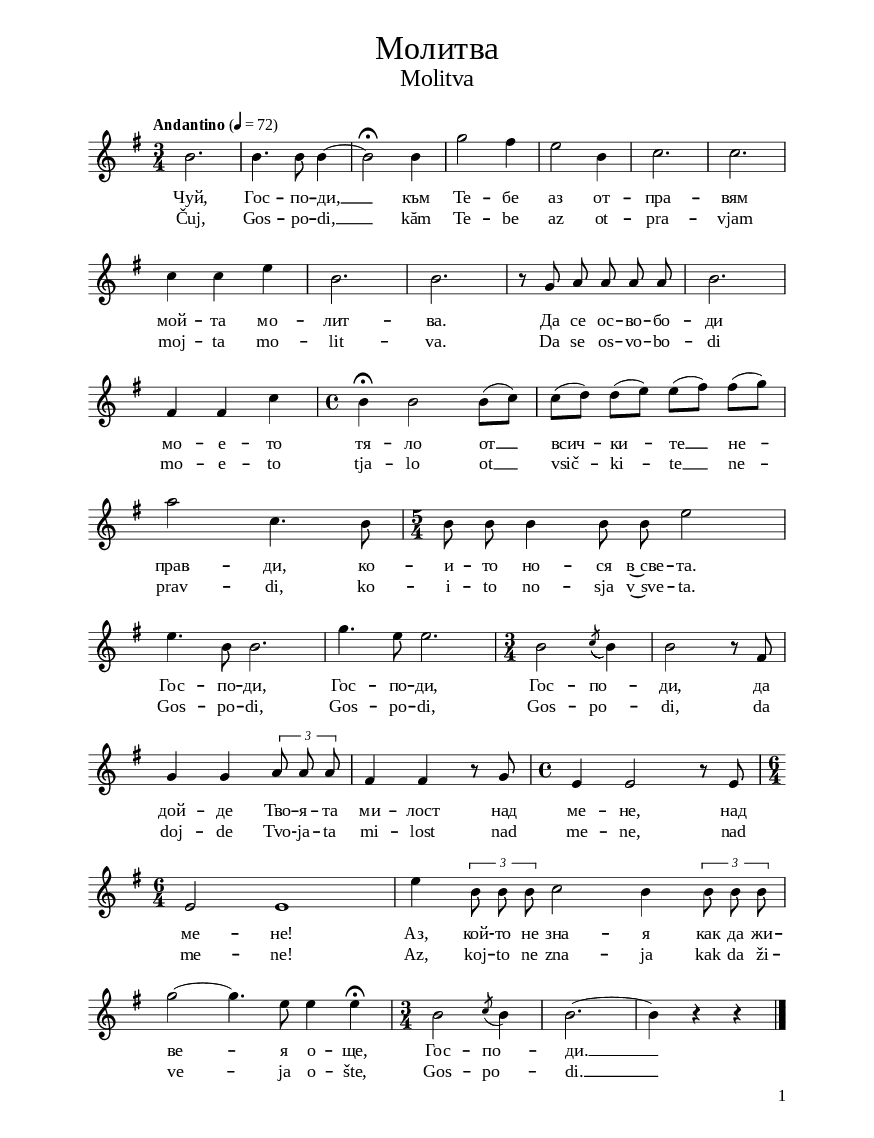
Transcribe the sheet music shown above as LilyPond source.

\version "2.24.2"

% include paper part and global functions
\include "include/globals.ily"

\bookpart {
  \label #'ref178
  \tocItem \markup "Молитва (Чуй, Господи) – Molitva (Čuj, Gospodi)"
  \include "include/bookpart-paper.ily"
  \score {
    \include "include/score-layout.ily"

    \new Voice \absolute {
      \clef treble
      \key e \minor
      \time 3/4
      \tempoFunc "Andantino" 4 "72"
      \autoBeamOff
      
      b'2. | % 2
      b'4.  b'8  b'4 ~ | % 3
      b'2 ^\fermata  b'4 | % 4
      g''2  fis''4 | % 5
      e''2  b'4 | % 6
      c''2. | % 7
      c''2. \break | % 8
      c''4  c''4  e''4 | % 9
      b'2. |
      b'2. | % 11
      r8  g'8  a'8  a'8  a'8  a'8 | % 12
      b'2. \break | % 13
      fis'4  fis'4  c''4 | % 14
      \time 4/4  | % 14
      b'4 ^\fermata  b'2  b'8 ( [
      c''8 ) ] | % 15
      c''8 ( [  d''8 ) ]  d''8 ( [
      e''8 ) ]  e''8 ( [  fis''8 ) ]  fis''8 (
      [  g''8 ) ] \break | % 16
      a''2  c''4.  b'8 | % 17
      \time 5/4  | % 17
      b'8  b'8  b'4  b'8  b'8
      e''2 \break | % 18
      e''4.  b'8  b'2. | % 19
      g''4.  e''8  e''2. |
      \time 3/4  |
      b'2 \acciaccatura {  c''8 ( }  b'4 ) | % 21
      b'2 r8  fis'8 \break | % 22
      g'4  g'4
      \times 2/3  {
        a'8   a'8  a'8
      }
      | % 23
      fis'4  fis'4 r8  g'8 | % 24
      \time 4/4  | % 24
      e'4  e'2 r8  e'8 \break | % 25
      \time 6/4  | % 25
      e'2 e'1 | % 26
      e''4
      \tupletUp
      \times 2/3  {
        b'8   b'8  b'8
      }
      c''2  b'4
      \times 2/3  {
        b'8  b'8  b'8
      }
      \break | % 27
      g''2 ~  g''4.  e''8  e''4
      e''4 ^\fermata | % 28
      \time 3/4  | % 28
      b'2 \acciaccatura {  c''8 }  b'4 | % 29
      b'2. ~ |
      b'4 r4 r4 \bar "|."
    }


    \addlyrics { Чуй, Гос -- по -- ди, __  към Те --
      бе аз от -- пра -- вям мой -- та
      мо -- лит -- ва. Да се ос -- во --
      бо -- ди мо -- е -- то тя -- ло от __
      всич -- ки -- те __  не
      -- прав -- ди, ко -- и -- то но --
      ся в~све -- та. Гос -- по -- ди,
      Гос -- по -- ди, Гос -- по -- ди,
      да дой -- де Тво -- я -- та ми --
      лост над ме -- не, над ме -- не!
      Аз, кой -- то не зна -- я как да
      жи -- ве -- я о -- ще, Гос --
      по -- ди. __}
  \addlyrics { Čuj, Gos -- po -- di, __  kăm Te --
      be az ot -- pra -- vjam moj -- ta
      mo -- lit -- va. Da se os -- vo --
      bo -- di mo -- e -- to tja -- lo ot __
      vsič -- ki -- te __  ne
      -- prav -- di, ko -- i -- to no --
      sja v~sve -- ta. Gos -- po -- di,
      Gos -- po -- di, Gos -- po -- di,
      da doj -- de Tvo -- ja -- ta mi --
      lost nad me -- ne, nad me -- ne!
      Az, koj -- to ne zna -- ja kak da
      ži -- ve -- ja o -- šte, Gos --
      po -- di. __}


   \header {
      title = \titleFunc "Молитва" "Molitva"
    }


    \midi{}

  } % score



  % include foreign translation(s) of the song
  \version "2.24.2"

\markup \fill-line { \fontsize #deTitleFontSize "Gebet" }
\markup \null
\markup \null
\markup \fontsize #deCoupletFontSize {
  \hspace #10
  \override #`(baseline-skip . ,deCoupletBaselineSkip)

  \column { 

    \line { " "Höre, Herr, an Dich richte ich mein Gebet. }

    \line { " "Mein Körper befreie sich von allen Ungerechtigkeiten, }

    \line { " "die ich in die Welt bringe. }

    \line { " "Herr, Herr, Herr, Deine Barmherzigkeit komme,}

    \line { " "über mich, über mich.}

    \line { " "Ich, der ich noch nicht weiß,}

    \line { " "wie ich leben soll.}


}

}


} % bookpart

% Più mosso
%
